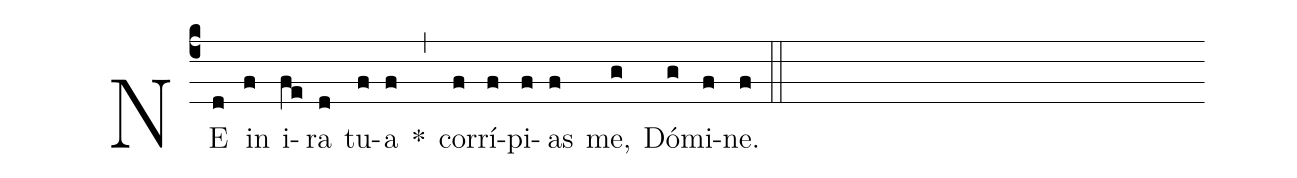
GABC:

%%
(c4)
NE(d) in(f) i(fe)ra(d) tu(f)a(f) *(,)
cor(f)rí(f)pi(f)as(f) me,(g) Dó(g)mi(f)ne.(f) (::)
